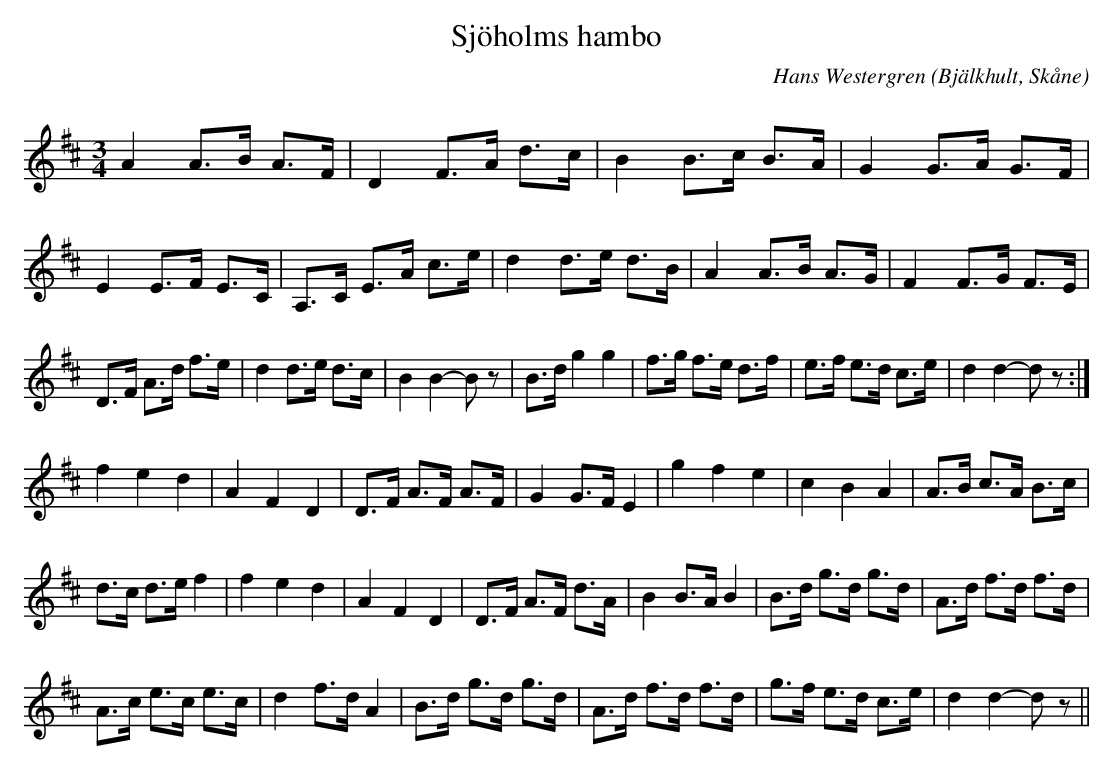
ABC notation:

X:1
T:Sjöholms hambo
C: Hans Westergren
O:Bjälkhult, Skåne
Q:135
M:3/4
L:1/16
K:D
A4 A3B A3F|D4 F3A d3c |B4 B3c B3A|G4 G3A G3F|E4 E3F E3C|A,3C E3A c3e|d4 d3e d3B|A4 A3B A3G|F4 F3G F3E|
D3F A3d f3e|d4 d3e d3c|B4 B4-B2 z2|B3d g4g4|f3g f3e d3f|e3f e3d c3e|d4 d4-d2 z2:|
f4e4d4|A4F4D4|D3F A3F A3F|G4G3F E4|g4f4e4|c4B4A4|A3B c3A B3c|
d3c d3e f4|f4e4d4|A4F4D4|D3F A3F d3A|B4 B3AB4|B3d g3d g3d|A3d f3d f3d|
A3c e3c e3c |d4 f3d A4|B3d g3d g3d|A3d f3d f3d|g3f e3d c3e|d4 d4-d2 z2||
